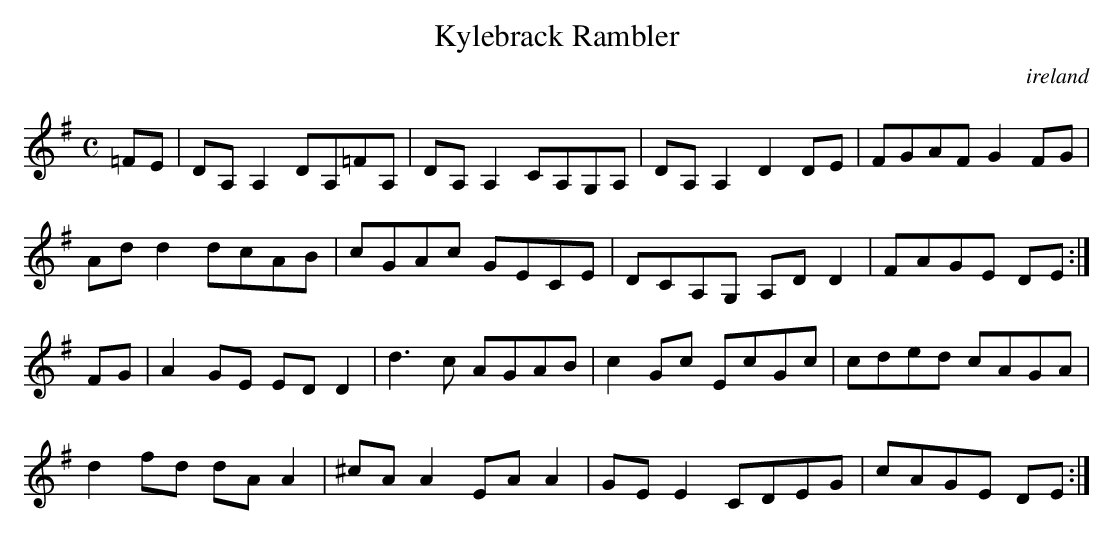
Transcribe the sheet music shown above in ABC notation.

X:1
T:Kylebrack Rambler
O:ireland
M:C
L:1/8
K:D Mixolydian
=FE|DA,A,2 DA,=FA,|DA,A,2 CA,G,A,|DA,A,2 D2DE|FGAF G2FG|!
Add2 dcAB|cGAc GECE|DCA,G, A,DD2|FAGE DE:|!
FG|A2GE EDD2|d3c AGAB|c2Gc EcGc|cded cAGA|!
d2fd dAA2|^cAA2 EAA2|GEE2 CDEG|cAGE DE:|!
